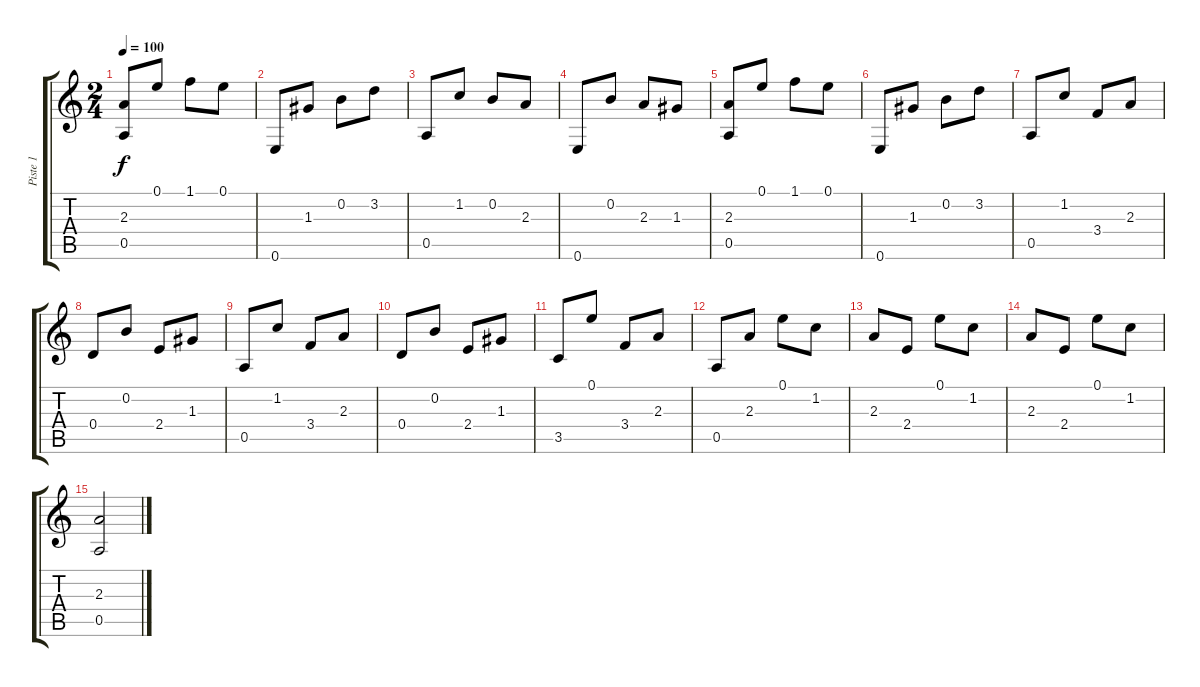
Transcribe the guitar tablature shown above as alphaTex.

\track ("Piste 1" "Piste 1") {instrument acousticguitarnylon}
\staff {score tabs}
\tuning (E4 B3 G3 D3 A2 E2) {hide}
\ts (2 4)
\tempo 100
\clef g2
\ks c
(2.3 0.5).8{dy f} 0.1.8 1.1.8 0.1.8 |
0.6.8 1.3.8 0.2.8 3.2.8 |
0.5.8 1.2.8 0.2.8 2.3.8 |
0.6.8 0.2.8 2.3.8 1.3.8 |
(2.3 0.5).8 0.1.8 1.1.8 0.1.8 |
0.6.8 1.3.8 0.2.8 3.2.8 |
0.5.8 1.2.8 3.4.8 2.3.8 |
0.4.8 0.2.8 2.4.8 1.3.8 |
0.5.8 1.2.8 3.4.8 2.3.8 |
0.4.8 0.2.8 2.4.8 1.3.8 |
3.5.8 0.1.8 3.4.8 2.3.8 |
0.5.8 2.3.8 0.1.8 1.2.8 |
2.3.8 2.4.8 0.1.8 1.2.8 |
2.3.8 2.4.8 0.1.8 1.2.8 |
(2.3 0.5).2
